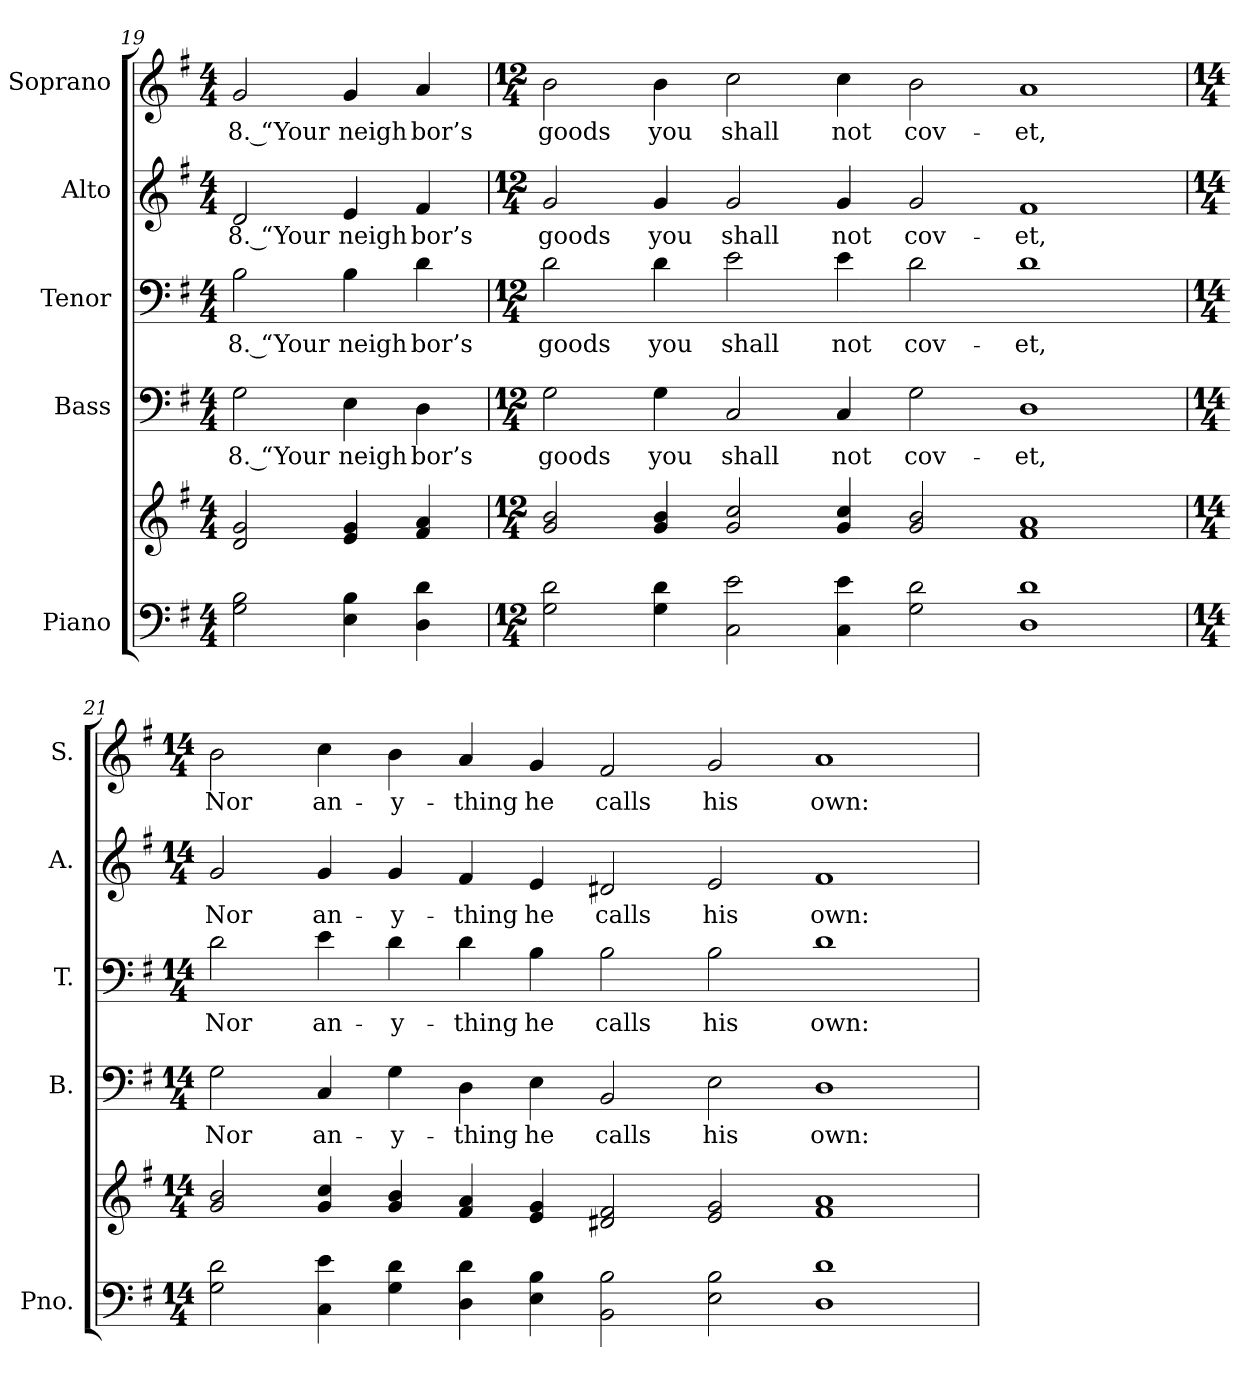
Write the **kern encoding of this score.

**kern	**kern	**kern	**text	**kern	**text	**kern	**text	**kern	**text
*part5	*part5	*part4	*part4	*part3	*part3	*part2	*part2	*part1	*part1
*staff6	*staff5	*staff4	*staff4	*staff3	*staff3	*staff2	*staff2	*staff1	*staff1
*I"Piano	*	*I"Bass	*	*I"Tenor	*	*I"Alto	*	*I"Soprano	*
*I'Pno.	*	*I'B.	*	*I'T.	*	*I'A.	*	*I'S.	*
!!LO:PB:g=z
*clefF4	*clefG2	*clefF4	*	*clefF4	*	*clefG2	*	*clefG2	*
*k[f#]	*k[f#]	*k[f#]	*	*k[f#]	*	*k[f#]	*	*k[f#]	*
*G:	*G:	*G:	*	*G:	*	*G:	*	*G:	*
*M4/4	*M4/4	*M4/4	*	*M4/4	*	*M4/4	*	*M4/4	*
=19	=19	=19	=19	=19	=19	=19	=19	=19	=19
!	!	!	!LO:LY:b:color=#000000	!	!	!	!	!	!
!	!	!	!	!	!LO:LY:b:color=#000000	!	!	!	!
!	!	!	!	!	!	!	!LO:LY:b:color=#000000	!	!
!	!	!	!	!	!	!	!	!	!LO:LY:b:color=#000000
2Gi\ 2Bi	2di/ 2gi	2Gi\	8. “Your	2Bi\	8. “Your	2di/	8. “Your	2gi/	8. “Your
!	!	!	!LO:LY:b:color=#000000	!	!	!	!	!	!
!	!	!	!	!	!LO:LY:b:color=#000000	!	!	!	!
!	!	!	!	!	!	!	!LO:LY:b:color=#000000	!	!
!	!	!	!	!	!	!	!	!	!LO:LY:b:color=#000000
4Ei\ 4Bi	4ei/ 4gi	4Ei\	neigh	4Bi\	neigh	4ei/	neigh	4gi/	neigh
!	!	!	!LO:LY:b:color=#000000	!	!	!	!	!	!
!	!	!	!	!	!LO:LY:b:color=#000000	!	!	!	!
!	!	!	!	!	!	!	!LO:LY:b:color=#000000	!	!
!	!	!	!	!	!	!	!	!	!LO:LY:b:color=#000000
4Di\ 4di	4f#i/ 4ai	4Di\	bor’s	4di\	bor’s	4f#i/	bor’s	4ai/	bor’s
=20	=20	=20	=20	=20	=20	=20	=20	=20	=20
*M12/4	*M12/4	*M12/4	*	*M12/4	*	*M12/4	*	*M12/4	*
!	!	!	!LO:LY:b:color=#000000	!	!	!	!	!	!
!	!	!	!	!	!LO:LY:b:color=#000000	!	!	!	!
!	!	!	!	!	!	!	!LO:LY:b:color=#000000	!	!
!	!	!	!	!	!	!	!	!	!LO:LY:b:color=#000000
2Gi\ 2di	2gi/ 2bi	2Gi\	goods	2di\	goods	2gi/	goods	2bi\	goods
!	!	!	!LO:LY:b:color=#000000	!	!	!	!	!	!
!	!	!	!	!	!LO:LY:b:color=#000000	!	!	!	!
!	!	!	!	!	!	!	!LO:LY:b:color=#000000	!	!
!	!	!	!	!	!	!	!	!	!LO:LY:b:color=#000000
4Gi\ 4di	4gi/ 4bi	4Gi\	you	4di\	you	4gi/	you	4bi\	you
!	!	!	!LO:LY:b:color=#000000	!	!	!	!	!	!
!	!	!	!	!	!LO:LY:b:color=#000000	!	!	!	!
!	!	!	!	!	!	!	!LO:LY:b:color=#000000	!	!
!	!	!	!	!	!	!	!	!	!LO:LY:b:color=#000000
2Ci\ 2ei	2gi/ 2cci	2Ci/	shall	2ei\	shall	2gi/	shall	2cci\	shall
!	!	!	!LO:LY:b:color=#000000	!	!	!	!	!	!
!	!	!	!	!	!LO:LY:b:color=#000000	!	!	!	!
!	!	!	!	!	!	!	!LO:LY:b:color=#000000	!	!
!	!	!	!	!	!	!	!	!	!LO:LY:b:color=#000000
4Ci\ 4ei	4gi/ 4cci	4Ci/	not	4ei\	not	4gi/	not	4cci\	not
!	!	!	!LO:LY:b:color=#000000	!	!	!	!	!	!
!	!	!	!	!	!LO:LY:b:color=#000000	!	!	!	!
!	!	!	!	!	!	!	!LO:LY:b:color=#000000	!	!
!	!	!	!	!	!	!	!	!	!LO:LY:b:color=#000000
2Gi\ 2di	2gi/ 2bi	2Gi\	cov-	2di\	cov-	2gi/	cov-	2bi\	cov-
!	!	!	!LO:LY:b:color=#000000	!	!	!	!	!	!
!	!	!	!	!	!LO:LY:b:color=#000000	!	!	!	!
!	!	!	!	!	!	!	!LO:LY:b:color=#000000	!	!
!	!	!	!	!	!	!	!	!	!LO:LY:b:color=#000000
1Di 1di	1f#i 1ai	1Di	-et,	1di	-et,	1f#i	-et,	1ai	-et,
!!LO:PB:g=z
=21	=21	=21	=21	=21	=21	=21	=21	=21	=21
*M14/4	*M14/4	*M14/4	*	*M14/4	*	*M14/4	*	*M14/4	*
!	!	!	!LO:LY:b:color=#000000	!	!	!	!	!	!
!	!	!	!	!	!LO:LY:b:color=#000000	!	!	!	!
!	!	!	!	!	!	!	!LO:LY:b:color=#000000	!	!
!	!	!	!	!	!	!	!	!	!LO:LY:b:color=#000000
2Gi\ 2di	2gi/ 2bi	2Gi\	Nor	2di\	Nor	2gi/	Nor	2bi\	Nor
!	!	!	!LO:LY:b:color=#000000	!	!	!	!	!	!
!	!	!	!	!	!LO:LY:b:color=#000000	!	!	!	!
!	!	!	!	!	!	!	!LO:LY:b:color=#000000	!	!
!	!	!	!	!	!	!	!	!	!LO:LY:b:color=#000000
4Ci\ 4ei	4gi/ 4cci	4Ci/	an-	4ei\	an-	4gi/	an-	4cci\	an-
!	!	!	!LO:LY:b:color=#000000	!	!	!	!	!	!
!	!	!	!	!	!LO:LY:b:color=#000000	!	!	!	!
!	!	!	!	!	!	!	!LO:LY:b:color=#000000	!	!
!	!	!	!	!	!	!	!	!	!LO:LY:b:color=#000000
4Gi\ 4di	4gi/ 4bi	4Gi\	-y-	4di\	-y-	4gi/	-y-	4bi\	-y-
!	!	!	!LO:LY:b:color=#000000	!	!	!	!	!	!
!	!	!	!	!	!LO:LY:b:color=#000000	!	!	!	!
!	!	!	!	!	!	!	!LO:LY:b:color=#000000	!	!
!	!	!	!	!	!	!	!	!	!LO:LY:b:color=#000000
4Di\ 4di	4f#i/ 4ai	4Di\	-thing	4di\	-thing	4f#i/	-thing	4ai/	-thing
!	!	!	!LO:LY:b:color=#000000	!	!	!	!	!	!
!	!	!	!	!	!LO:LY:b:color=#000000	!	!	!	!
!	!	!	!	!	!	!	!LO:LY:b:color=#000000	!	!
!	!	!	!	!	!	!	!	!	!LO:LY:b:color=#000000
4Ei\ 4Bi	4ei/ 4gi	4Ei\	he	4Bi\	he	4ei/	he	4gi/	he
!	!	!	!LO:LY:b:color=#000000	!	!	!	!	!	!
!	!	!	!	!	!LO:LY:b:color=#000000	!	!	!	!
!	!	!	!	!	!	!	!LO:LY:b:color=#000000	!	!
!	!	!	!	!	!	!	!	!	!LO:LY:b:color=#000000
2BBi\ 2Bi	2d#Xi/ 2f#i	2BBi/	calls	2Bi\	calls	2d#Xi/	calls	2f#i/	calls
!	!	!	!LO:LY:b:color=#000000	!	!	!	!	!	!
!	!	!	!	!	!LO:LY:b:color=#000000	!	!	!	!
!	!	!	!	!	!	!	!LO:LY:b:color=#000000	!	!
!	!	!	!	!	!	!	!	!	!LO:LY:b:color=#000000
2Ei\ 2Bi	2ei/ 2gi	2Ei\	his	2Bi\	his	2ei/	his	2gi/	his
!	!	!	!LO:LY:b:color=#000000	!	!	!	!	!	!
!	!	!	!	!	!LO:LY:b:color=#000000	!	!	!	!
!	!	!	!	!	!	!	!LO:LY:b:color=#000000	!	!
!	!	!	!	!	!	!	!	!	!LO:LY:b:color=#000000
1Di 1di	1f#i 1ai	1Di	own:	1di	own:	1f#i	own:	1ai	own:
=	=	=	=	=	=	=	=	=	=
*-	*-	*-	*-	*-	*-	*-	*-	*-	*-
